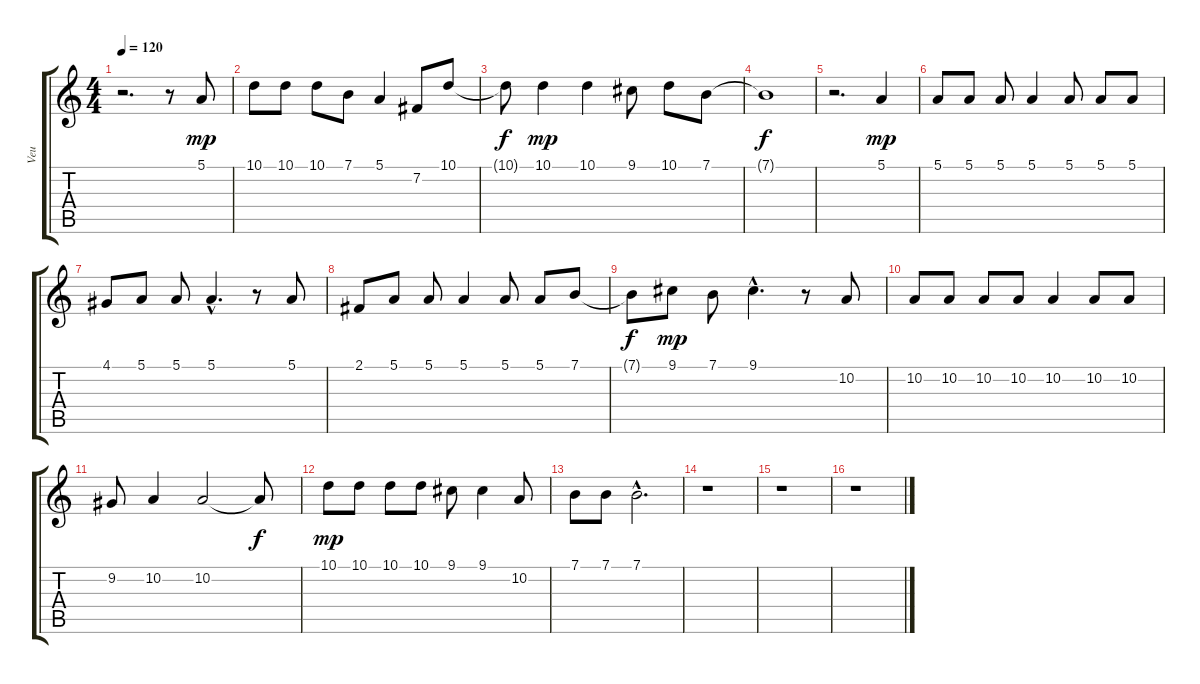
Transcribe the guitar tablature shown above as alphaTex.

\track ("Veu" "Veu") {instrument choiraahs}
\staff {score tabs}
\tuning (E4 B3 G3 D3 A2 E2) {hide}
\ts (4 4)
\tempo 120
\clef g2
\ks c
r.2{d dy f} r.8 5.1.8{dy mp} |
10.1.8 10.1.8 10.1.8 7.1.8 5.1.4 7.2.8 10.1.8 |
10.1{t}.8{dy f} 10.1.4{dy mp} 10.1.4 9.1.8 10.1.8 7.1.8 |
7.1{t}.1{dy f} |
r.2{d} 5.1.4{dy mp} |
5.1.8 5.1.8 5.1.8 5.1.4 5.1.8 5.1.8 5.1.8 |
4.1.8 5.1.8 5.1.8 5.1{hac}.4{d} r.8 5.1.8 |
2.1.8 5.1.8 5.1.8 5.1.4 5.1.8 5.1.8 7.1.8 |
7.1{t}.8{dy f} 9.1.8{dy mp} 7.1.8 9.1{hac}.4{d} r.8 10.2.8 |
10.2.8 10.2.8 10.2.8 10.2.8 10.2.4 10.2.8 10.2.8 |
9.2.8 10.2.4 10.2.2 10.2{t}.8{dy f} |
10.1.8{dy mp} 10.1.8 10.1.8 10.1.8 9.1.8 9.1.4 10.2.8 |
7.1.8 7.1.8 7.1{hac}.2{d} |
r.1 |
r.1 |
r.1
